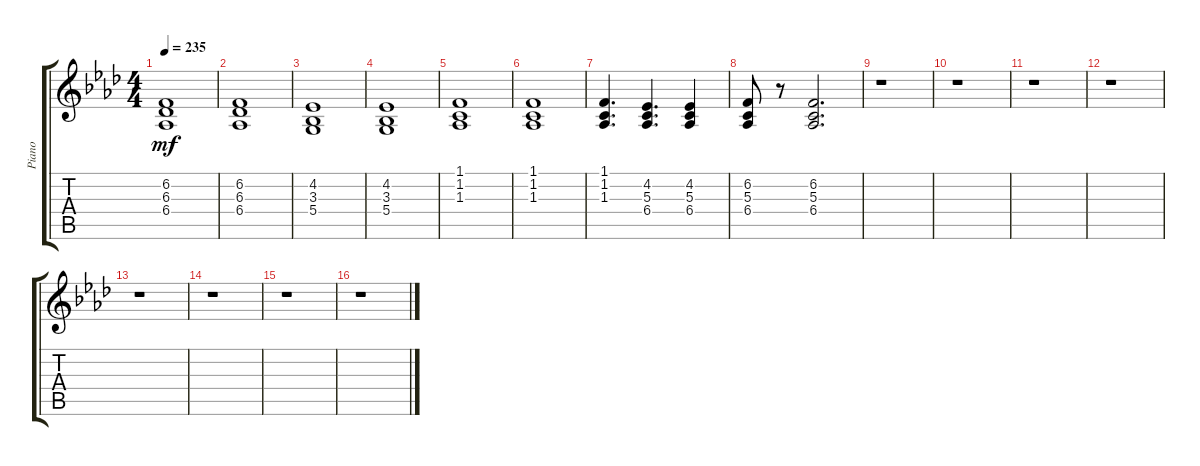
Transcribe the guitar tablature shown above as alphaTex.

\track ("Piano" "Piano") {instrument acousticgrandpiano}
\staff {score tabs}
\tuning (E4 B3 G3 D3 A2 E2) {hide}
\ts (4 4)
\tempo 235
\clef g2
\ks ab
(6.2 6.3 6.4).1{dy mf} |
(6.2 6.3 6.4).1 |
(4.2 3.3 5.4).1 |
(4.2 3.3 5.4).1 |
(1.1 1.2 1.3).1 |
(1.1 1.2 1.3).1 |
(1.1 1.2 1.3).4{d} (4.2 5.3 6.4).4{d} (4.2 5.3 6.4).4 |
(6.2 5.3 6.4).8 r.8 (6.2 5.3 6.4).2{d} |
r.1 |
r.1 |
r.1 |
r.1 |
r.1 |
r.1 |
r.1 |
r.1
